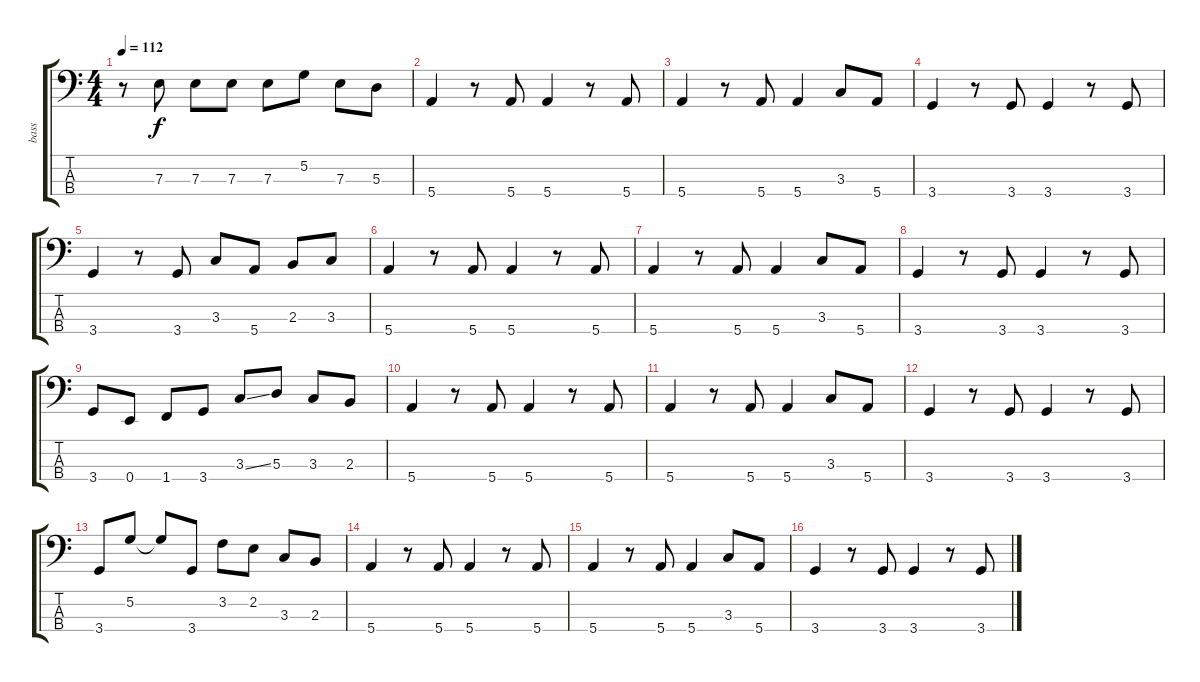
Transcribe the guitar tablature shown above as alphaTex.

\track ("bass" "bass") {instrument electricbassfinger}
\staff {score tabs}
\tuning (G2 D2 A1 E1) {hide}
\ts (4 4)
\tempo 112
\clef f4
\ks c
r.8{dy f} 7.3.8 7.3.8 7.3.8 7.3.8 5.2.8 7.3.8 5.3.8 |
5.4.4 r.8 5.4.8 5.4.4 r.8 5.4.8 |
5.4.4 r.8 5.4.8 5.4.4 3.3.8 5.4.8 |
3.4.4 r.8 3.4.8 3.4.4 r.8 3.4.8 |
3.4.4 r.8 3.4.8 3.3.8 5.4.8 2.3.8 3.3.8 |
5.4.4 r.8 5.4.8 5.4.4 r.8 5.4.8 |
5.4.4 r.8 5.4.8 5.4.4 3.3.8 5.4.8 |
3.4.4 r.8 3.4.8 3.4.4 r.8 3.4.8 |
3.4.8 0.4.8 1.4.8 3.4.8 3.3{ss}.8 5.3.8 3.3.8 2.3.8 |
5.4.4 r.8 5.4.8 5.4.4 r.8 5.4.8 |
5.4.4 r.8 5.4.8 5.4.4 3.3.8 5.4.8 |
3.4.4 r.8 3.4.8 3.4.4 r.8 3.4.8 |
3.4.8 5.2.8 5.2{t}.8 3.4.8 3.2.8 2.2.8 3.3.8 2.3.8 |
5.4.4 r.8 5.4.8 5.4.4 r.8 5.4.8 |
5.4.4 r.8 5.4.8 5.4.4 3.3.8 5.4.8 |
3.4.4 r.8 3.4.8 3.4.4 r.8 3.4.8
